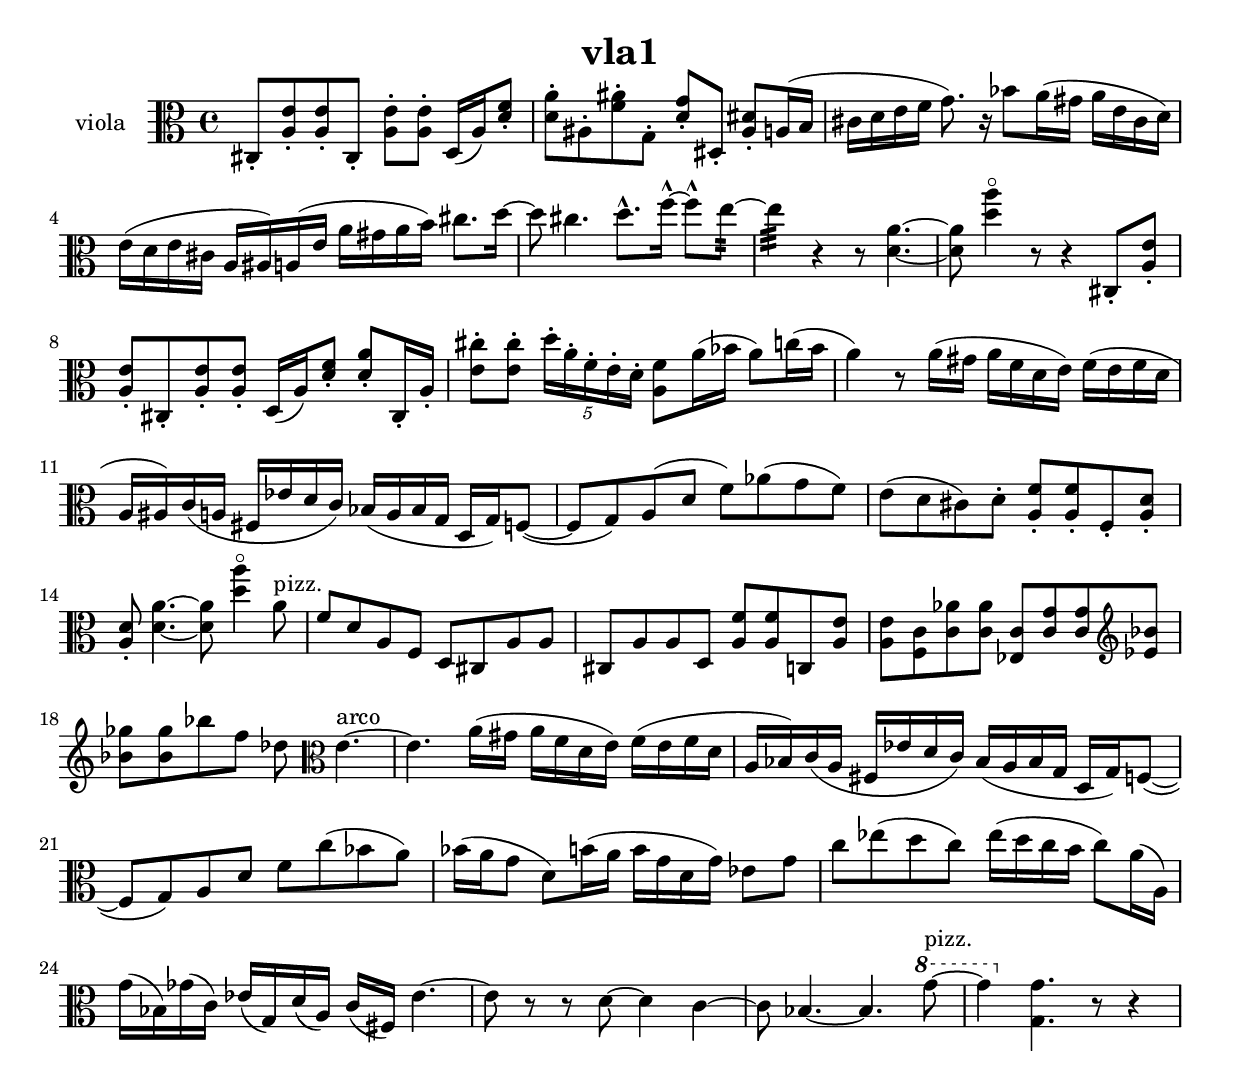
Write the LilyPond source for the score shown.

\version "2.14.2"
\language "english"
\header { title = "vla1" tagline = "" }
\score { <<

\new Staff {
\set Staff.instrumentName = "viola"
\set Staff.shortInstrumentName = ""
{
  \clef alto \key c \major \time 4/4 cs8-. <e' a>8-. <e' a>8-. cs8-. <e' a>8-. <e' a>8-. d16( a16) <f' d'>8-. | <a' d'>8-. as8-. <as' f'>8-. g8-. <g' d'>8-. ds8-. <ds' as>8-. a16( b16 | cs'16 d'16 e'16 f'16 g'8.) r16 bf'8 a'16( gs'16 a'16 e'16 cs'16 d'16) | e'16( d'16 e'16 cs'16 a16 as16) a16( e'16 a'16 gs'16 a'16 b'16) cs''8. d''16~ | % 0
  d''8 cs''4. d''8.-^ f''16~-^ f''8-^ e''8~:32 | e''4:32 r4 r8 <d' a'>4.~ | <d' a'>8 <a'' d''>4-\flageolet r8 r4 cs8-. <e' a>8-. | <e' a>8-. cs8-. <e' a>8-. <e' a>8-. d16( a16) <f' d'>8-. <a' d'>8-. cs16-. a16-. | % 4
  <cs'' e'>8-. <cs'' e'>8-. \times 4/5 { d''16-. a'16-. f'16-. e'16-. d'16-. } <a f'>8 a'16( bf'16 a'8) c''16( bf'16 | a'4) r8 a'16( gs'16 a'16 f'16 d'16 e'16) f'16( e'16 f'16 d'16 | a16 as16) c'16( a16 fs16 ef'16 d'16 c'16) bf16( a16 bf16 g16 d16 g16) f8~( | f8( g8) a8( d'8 f'8) af'8( g'8 f'8) | % 8
  e'8( d'8 cs'8) d'8-. <f' a>8-. <f' a>8-. f8-. <d' a>8-. | <d' a>8-. <d' a'>4.~ <d' a'>8 <a'' d''>4-\flageolet a'8^"pizz." | f'8 d'8 a8 f8 d8 cs8 a8 a8 | cs8 a8 a8 d8 <f' a>8 <f' a>8 c8 <e' a>8 | % 12
  <e' a>8 <c' f>8 <af' c'>8 <af' c'>8 <c' ef>8 <g' c'>8 <g' c'>8 \clef treble <ef' bf'>8 | <bf' gf''>8 <bf' gf''>8 bf''8 f''8 df''8 \clef alto e'4.~^"arco" | e'4. a'16( gs'16 a'16 f'16 d'16 e'16) f'16( e'16 f'16 d'16 | a16 bf16) c'16( a16 fs16 ef'16 d'16 c'16) bf16( a16 bf16 g16 d16 g16) f8~( | % 16
  f8( g8) a8 d'8 f'8 c''8( bf'8 a'8) | bf'16( a'16 g'8 d'8) b'16( a'16 b'16 g'16 d'16 g'16) ef'8 g'8 | c''8 ef''8( d''8 c''8) ef''16( d''16 c''16 b'16 c''8) a'16( a16) | g'16( bf16) gf'16( c'16) ef'16( g16) d'16( a16) c'16( fs16) ef'4.~ | % 20
  ef'8 r8 r8 d'8~ d'4 c'4~ | c'8 bf4.~ bf4. \ottava #1 g''8~^"pizz." | g''4 \ottava #0 <g' g>4. r8 r4 | % 24
} }
>> }
